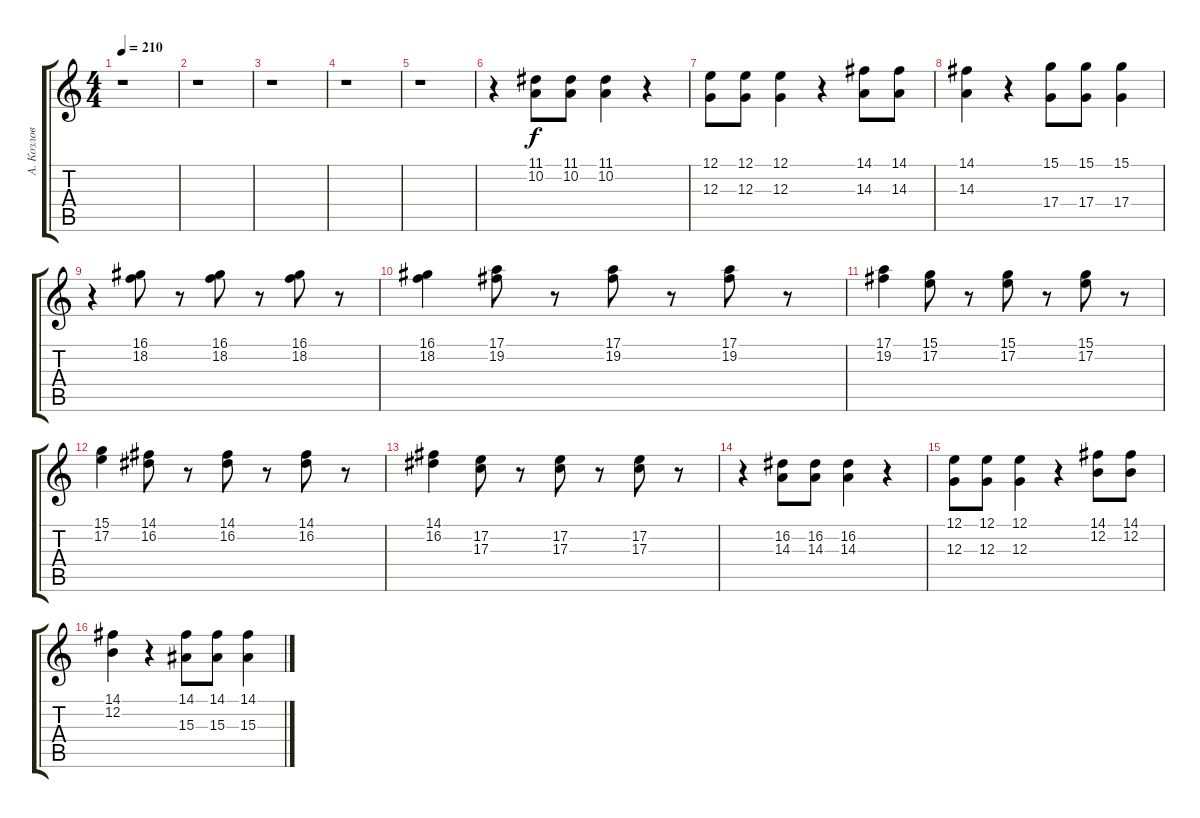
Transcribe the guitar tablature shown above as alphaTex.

\track ("А. Козлов" "А. Козлов") {instrument tremolostrings}
\staff {score tabs}
\tuning (E4 B3 G3 D3 A2 E2) {hide}
\ts (4 4)
\tempo 210
\clef g2
\ks c
r.1{dy f} |
r.1 |
r.1 |
r.1 |
r.1 |
r.4 (11.1 10.2).8 (11.1 10.2).8 (11.1 10.2).4 r.4 |
(12.1 12.3).8 (12.1 12.3).8 (12.1 12.3).4 r.4 (14.1 14.3).8 (14.1 14.3).8 |
(14.1 14.3).4 r.4 (15.1 17.4).8 (15.1 17.4).8 (15.1 17.4).4 |
r.4 (16.1 18.2).8 r.8 (16.1 18.2).8 r.8 (16.1 18.2).8 r.8 |
(16.1 18.2).4 (17.1 19.2).8 r.8 (17.1 19.2).8 r.8 (17.1 19.2).8 r.8 |
(17.1 19.2).4 (15.1 17.2).8 r.8 (15.1 17.2).8 r.8 (15.1 17.2).8 r.8 |
(15.1 17.2).4 (14.1 16.2).8 r.8 (14.1 16.2).8 r.8 (14.1 16.2).8 r.8 |
(14.1 16.2).4 (17.2 17.3).8 r.8 (17.2 17.3).8 r.8 (17.2 17.3).8 r.8 |
r.4 (16.2 14.3).8 (16.2 14.3).8 (16.2 14.3).4 r.4 |
(12.1 12.3).8 (12.1 12.3).8 (12.1 12.3).4 r.4 (14.1 12.2).8 (14.1 12.2).8 |
(14.1 12.2).4 r.4 (14.1 15.3).8 (14.1 15.3).8 (14.1 15.3).4
